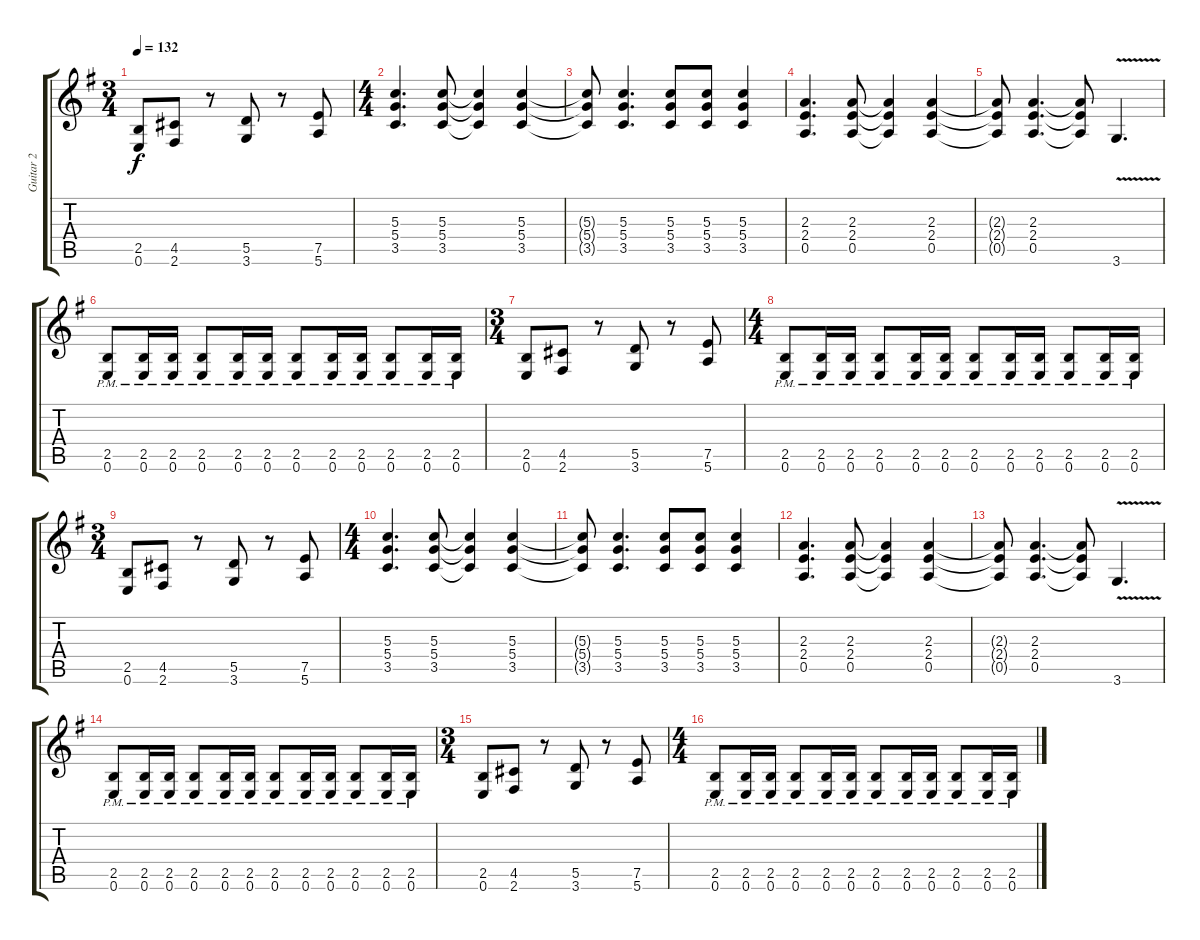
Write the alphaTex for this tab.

\track ("Guitar 2" "Guitar 2") {instrument distortionguitar}
\staff {score tabs}
\tuning (E4 B3 G3 D3 A2 E2) {hide}
\ts (3 4)
\tempo 132
\clef g2
\ks g
(2.5 0.6).8{dy f} (4.5 2.6).8 r.8 (5.5 3.6).8 r.8 (7.5 5.6).8 |
\ts (4 4)
(5.3 5.4 3.5).4{d} (5.3 5.4 3.5).8 (5.3{t} 5.4{t} 3.5{t}).4 (5.3 5.4 3.5).4 |
(5.3{t} 5.4{t} 3.5{t}).8 (5.3 5.4 3.5).4{d} (5.3 5.4 3.5).8 (5.3 5.4 3.5).8 (5.3 5.4 3.5).4 |
(2.3 2.4 0.5).4{d} (2.3 2.4 0.5).8 (2.3{t} 2.4{t} 0.5{t}).4 (2.3 2.4 0.5).4 |
(2.3{t} 2.4{t} 0.5{t}).8 (2.3 2.4 0.5).4{d} (2.3{t} 2.4{t} 0.5{t}).8 3.6{v}.4{d} |
(2.5{pm} 0.6{pm}).8 (2.5{pm} 0.6{pm}).16 (2.5{pm} 0.6{pm}).16 (2.5{pm} 0.6{pm}).8 (2.5{pm} 0.6{pm}).16 (2.5{pm} 0.6{pm}).16 (2.5{pm} 0.6{pm}).8 (2.5{pm} 0.6{pm}).16 (2.5{pm} 0.6{pm}).16 (2.5{pm} 0.6{pm}).8 (2.5{pm} 0.6{pm}).16 (2.5{pm} 0.6{pm}).16 |
\ts (3 4)
(2.5 0.6).8 (4.5 2.6).8 r.8 (5.5 3.6).8 r.8 (7.5 5.6).8 |
\ts (4 4)
(2.5{pm} 0.6{pm}).8 (2.5{pm} 0.6{pm}).16 (2.5{pm} 0.6{pm}).16 (2.5{pm} 0.6{pm}).8 (2.5{pm} 0.6{pm}).16 (2.5{pm} 0.6{pm}).16 (2.5{pm} 0.6{pm}).8 (2.5{pm} 0.6{pm}).16 (2.5{pm} 0.6{pm}).16 (2.5{pm} 0.6{pm}).8 (2.5{pm} 0.6{pm}).16 (2.5{pm} 0.6{pm}).16 |
\ts (3 4)
(2.5 0.6).8 (4.5 2.6).8 r.8 (5.5 3.6).8 r.8 (7.5 5.6).8 |
\ts (4 4)
(5.3 5.4 3.5).4{d} (5.3 5.4 3.5).8 (5.3{t} 5.4{t} 3.5{t}).4 (5.3 5.4 3.5).4 |
(5.3{t} 5.4{t} 3.5{t}).8 (5.3 5.4 3.5).4{d} (5.3 5.4 3.5).8 (5.3 5.4 3.5).8 (5.3 5.4 3.5).4 |
(2.3 2.4 0.5).4{d} (2.3 2.4 0.5).8 (2.3{t} 2.4{t} 0.5{t}).4 (2.3 2.4 0.5).4 |
(2.3{t} 2.4{t} 0.5{t}).8 (2.3 2.4 0.5).4{d} (2.3{t} 2.4{t} 0.5{t}).8 3.6{v}.4{d} |
(2.5{pm} 0.6{pm}).8 (2.5{pm} 0.6{pm}).16 (2.5{pm} 0.6{pm}).16 (2.5{pm} 0.6{pm}).8 (2.5{pm} 0.6{pm}).16 (2.5{pm} 0.6{pm}).16 (2.5{pm} 0.6{pm}).8 (2.5{pm} 0.6{pm}).16 (2.5{pm} 0.6{pm}).16 (2.5{pm} 0.6{pm}).8 (2.5{pm} 0.6{pm}).16 (2.5{pm} 0.6{pm}).16 |
\ts (3 4)
(2.5 0.6).8 (4.5 2.6).8 r.8 (5.5 3.6).8 r.8 (7.5 5.6).8 |
\ts (4 4)
(2.5{pm} 0.6{pm}).8 (2.5{pm} 0.6{pm}).16 (2.5{pm} 0.6{pm}).16 (2.5{pm} 0.6{pm}).8 (2.5{pm} 0.6{pm}).16 (2.5{pm} 0.6{pm}).16 (2.5{pm} 0.6{pm}).8 (2.5{pm} 0.6{pm}).16 (2.5{pm} 0.6{pm}).16 (2.5{pm} 0.6{pm}).8 (2.5{pm} 0.6{pm}).16 (2.5{pm} 0.6{pm}).16
